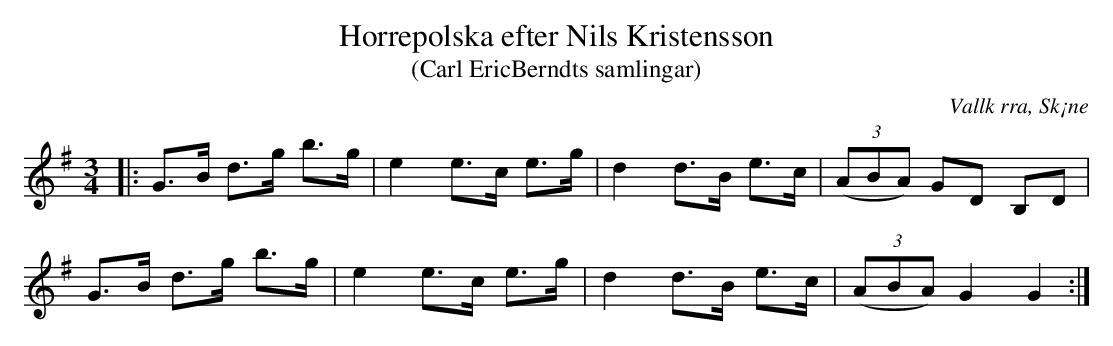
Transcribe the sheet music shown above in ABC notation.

X:1
T:Horrepolska efter Nils Kristensson
T:(Carl EricBerndts samlingar)
O:Vallk rra, Sk¡ne
M:3/4
L:1/8
K:G
|: G>B d>g b>g | e2 e>c e>g | d2 d>B e>c | (3(ABA) GD B,D |
G>B d>g b>g | e2 e>c e>g | d2 d>B e>c | (3(ABA) G2 G2 ::
:|
